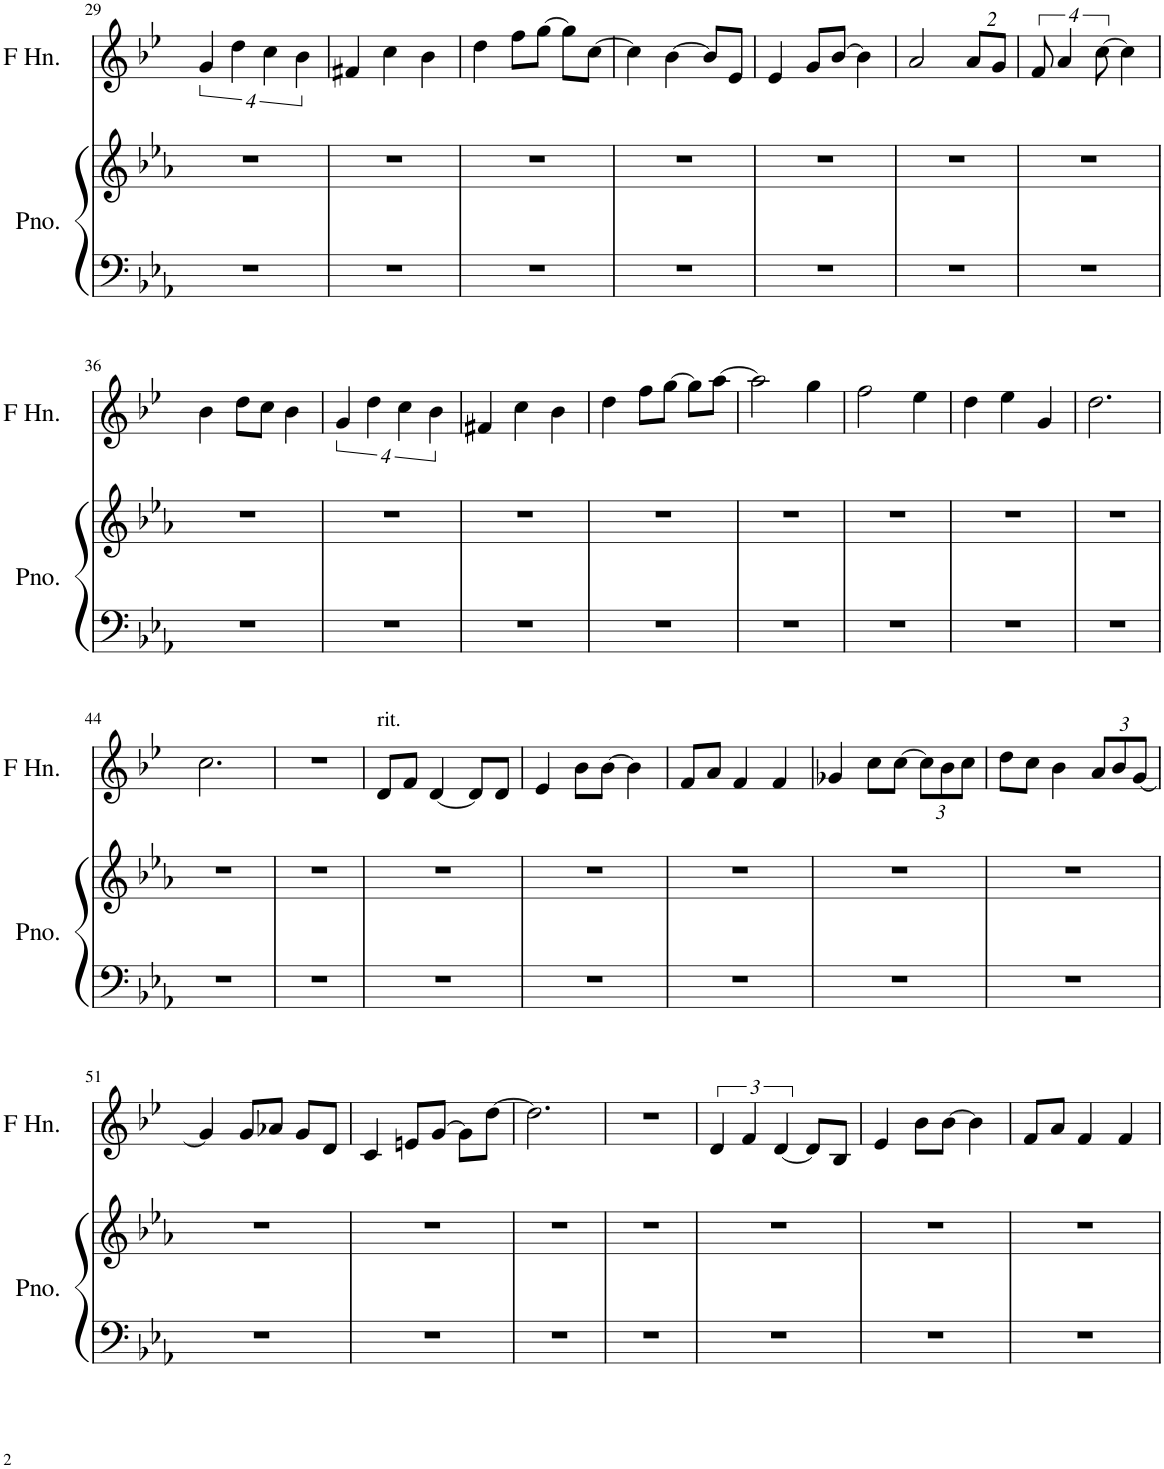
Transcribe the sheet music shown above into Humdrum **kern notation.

**kern	**kern	**kern
*part2	*part2	*part1
*staff3	*staff2	*staff1
*I"Piano	*	*I"Horn in F
*I'Pno.	*	*
!!LO:PB:g=z
*clefF4	*clefG2	*clefG2
*	*	*Trd4c7
*k[b-e-a-]	*k[b-e-a-]	*k[b-e-]
*M3/4	*M3/4	*M3/4
=29	=29	=29
2.r	2.r	16%3g/
.	.	16%3dd\
.	.	16%3cc\
.	.	16%3b-\
=30	=30	=30
2.r	2.r	4f#X/
.	.	4cc\
.	.	4b-\
=31	=31	=31
2.r	2.r	4dd\
.	.	8ff\L
.	.	[8gg\J
.	.	8gg\L]
.	.	[8cc\J
=32	=32	=32
2.r	2.r	4cc\]
.	.	[4b-\
.	.	8b-/L]
.	.	8e-/J
=33	=33	=33
2.r	2.r	4e-/
.	.	8g/L
.	.	[8b-/J
.	.	4b-\]
=34	=34	=34
2.r	2.r	2a/
.	.	8a/L
.	.	8g/J
=35	=35	=35
2.r	2.r	8f/
.	.	4a/
.	.	[8cc\
.	.	4cc\]
!!LO:LB:g=z
=36	=36	=36
2.r	2.r	4b-\
.	.	8dd\L
.	.	8cc\J
.	.	4b-\
=37	=37	=37
2.r	2.r	16%3g/
.	.	16%3dd\
.	.	16%3cc\
.	.	16%3b-\
=38	=38	=38
2.r	2.r	4f#X/
.	.	4cc\
.	.	4b-\
=39	=39	=39
2.r	2.r	4dd\
.	.	8ff\L
.	.	[8gg\J
.	.	8gg\L]
.	.	[8aa\J
=40	=40	=40
2.r	2.r	2aa\]
.	.	4gg\
=41	=41	=41
2.r	2.r	2ff\
.	.	4ee-\
=42	=42	=42
2.r	2.r	4dd\
.	.	4ee-\
.	.	4g/
=43	=43	=43
2.r	2.r	2.dd\
!!LO:LB:g=z
=44	=44	=44
2.r	2.r	2.cc\
=45	=45	=45
2.r	2.r	2.r
=46	=46	=46
!	!	!LO:TX:a:t=rit.
2.r	2.r	8d/L
.	.	8f/J
.	.	[4d/
.	.	8d/L]
.	.	8d/J
=47	=47	=47
2.r	2.r	4e-/
.	.	8b-\L
.	.	[8b-\J
.	.	4b-\]
=48	=48	=48
2.r	2.r	8f/L
.	.	8a/J
.	.	4f/
.	.	4f/
=49	=49	=49
2.r	2.r	4g-X/
.	.	8cc\L
.	.	[8cc\J
*	*	*Xbrackettup
.	.	12cc\L]
.	.	12b-\
.	.	12cc\J
=50	=50	=50
2.r	2.r	8dd\L
.	.	8cc\J
.	.	4b-\
.	.	12a/L
.	.	12b-/
.	.	[12g/J
!!LO:LB:g=z
=51	=51	=51
2.r	2.r	4g/]
.	.	8g/L
.	.	8a-X/J
.	.	8g/L
.	.	8d/J
=52	=52	=52
2.r	2.r	4c/
.	.	8en/L
.	.	[8g/J
.	.	8g\L]
.	.	[8dd\J
=53	=53	=53
2.r	2.r	2.dd\]
=54	=54	=54
2.r	2.r	2.r
=55	=55	=55
*	*	*brackettup
2.r	2.r	6d/
.	.	6f/
.	.	[6d/
.	.	8d/L]
.	.	8B-/J
=56	=56	=56
2.r	2.r	4e-/
.	.	8b-\L
.	.	[8b-\J
.	.	4b-\]
=57	=57	=57
2.r	2.r	8f/L
.	.	8a/J
.	.	4f/
.	.	4f/
=	=	=
*-	*-	*-
